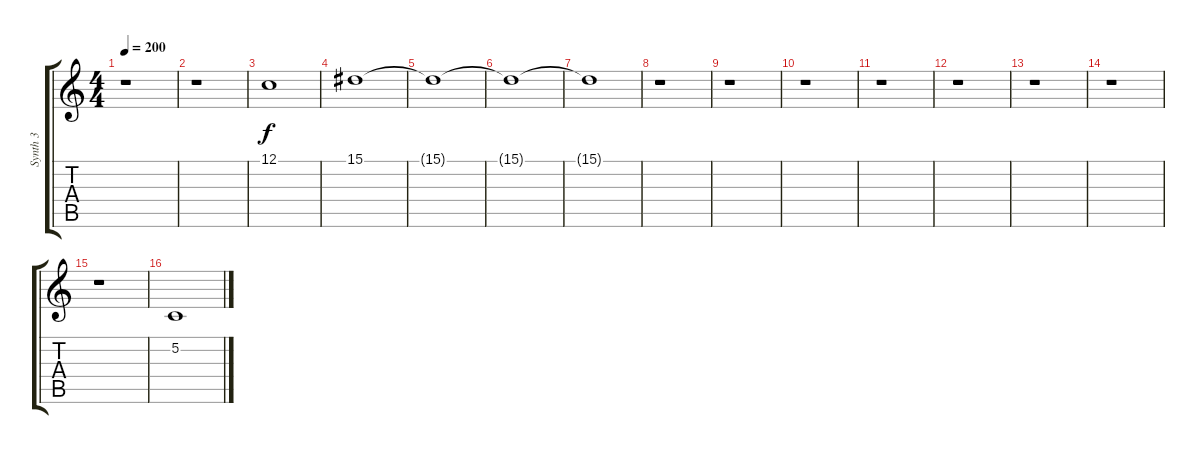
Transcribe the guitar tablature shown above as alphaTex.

\track ("Synth 3" "Synth 3") {instrument synthstrings1}
\staff {score tabs}
\tuning (C4 G3 Eb3 Bb2 F2 C2) {hide}
\ts (4 4)
\tempo 200
\clef g2
\ks c
r.1{dy f} |
r.1 |
12.1.1 |
15.1.1 |
15.1{t}.1 |
15.1{t}.1 |
15.1{t}.1 |
r.1 |
r.1 |
r.1 |
r.1 |
r.1 |
r.1 |
r.1 |
r.1 |
5.2.1
